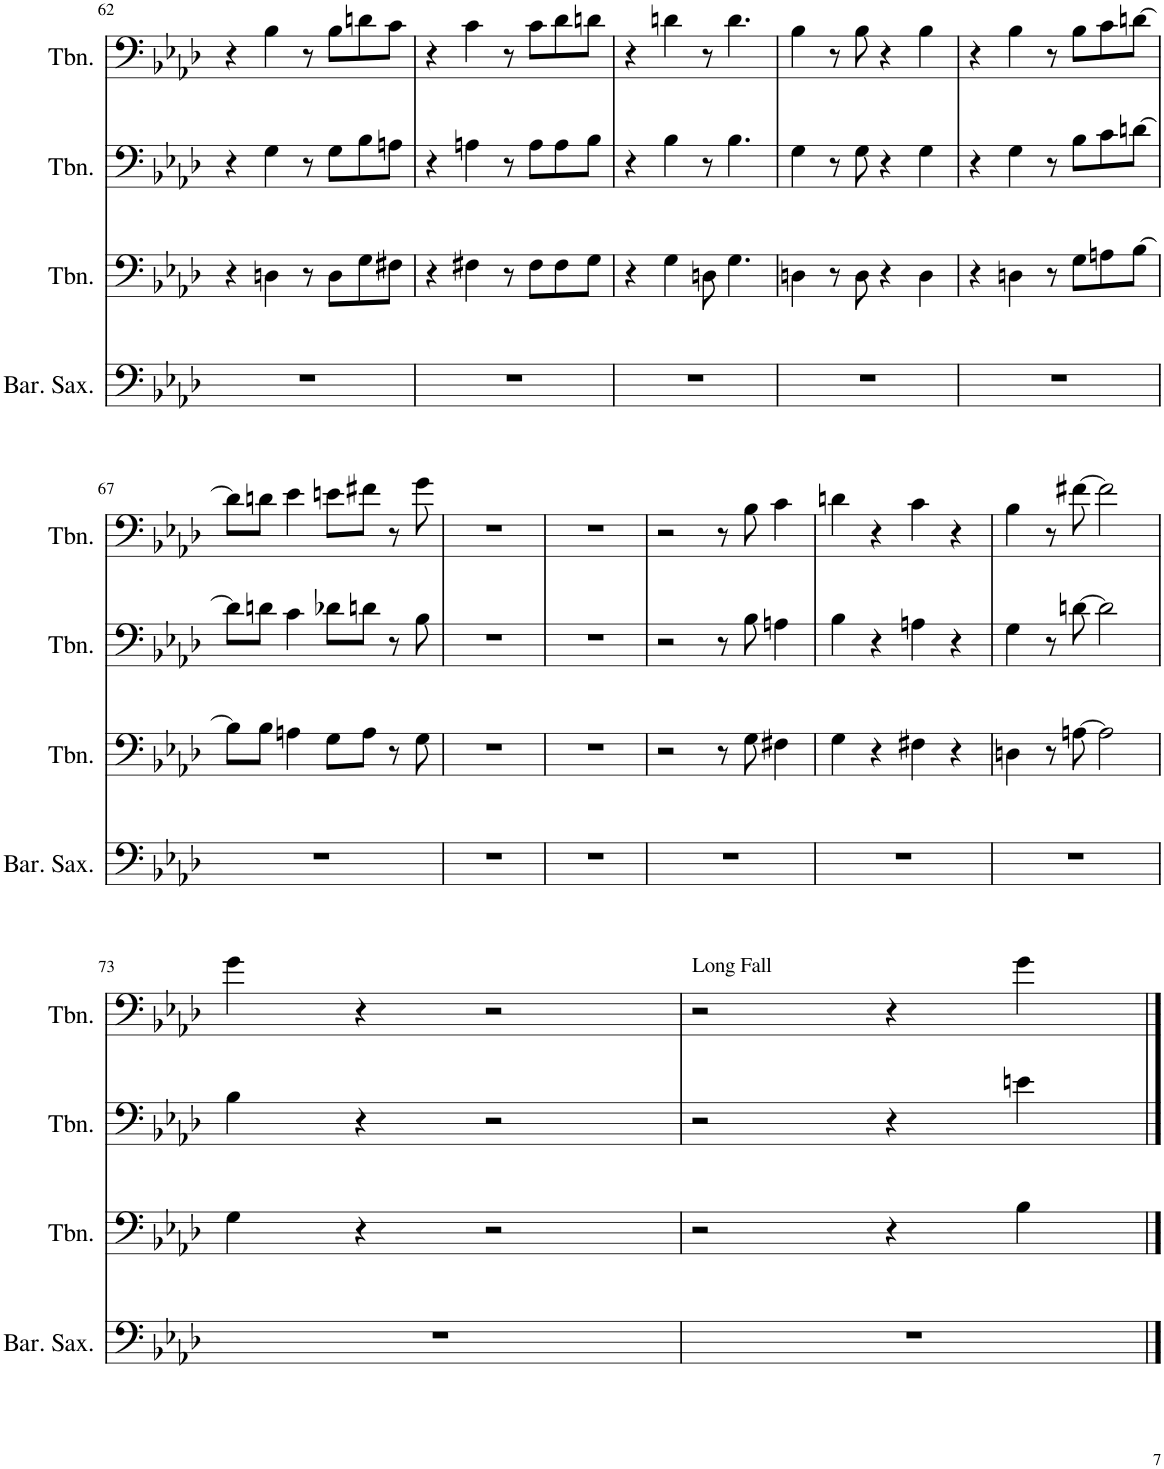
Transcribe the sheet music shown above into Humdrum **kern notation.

**kern	**kern	**kern	**kern
*part4	*part3	*part2	*part1
*staff4	*staff3	*staff2	*staff1
*I"Baritone Saxophone	*I"Trombone	*I"Trombone	*I"Trombone
*I'Bar. Sax.	*I'Tbn.	*I'Tbn.	*I'Tbn.
!!LO:PB:g=z
*clefF4	*clefF4	*clefF4	*clefF4
*ITrd12c21	*	*	*
*k[b-e-a-d-]	*k[b-e-a-d-]	*k[b-e-a-d-]	*k[b-e-a-d-]
*M4/4	*M4/4	*M4/4	*M4/4
=62	=62	=62	=62
1r	4r	4r	4r
.	4Dn\	4G\	4B-\
.	8r	8r	8r
.	8D\L	8G\L	8B-\L
.	8G\	8B-\	8dn\
.	8F#X\J	8An\J	8c\J
=63	=63	=63	=63
1r	4r	4r	4r
.	4F#X\	4An\	4c\
.	8r	8r	8r
.	8F#\L	8A\L	8c\L
.	8F#\	8A\	8d-\
.	8G\J	8B-\J	8dn\J
=64	=64	=64	=64
1r	4r	4r	4r
.	4G\	4B-\	4dn\
.	8Dn\	8r	8r
.	4.G\	4.B-\	4.d\
=65	=65	=65	=65
1r	4Dn\	4G\	4B-\
.	8r	8r	8r
.	8D\	8G\	8B-\
.	4r	4r	4r
.	4D\	4G\	4B-\
=66	=66	=66	=66
1r	4r	4r	4r
.	4Dn\	4G\	4B-\
.	8r	8r	8r
.	8G\L	8B-\L	8B-\L
.	8An\	8c\	8c\
.	[8B-\J	[8dn\J	[8dn\J
!!LO:LB:g=z
=67	=67	=67	=67
1r	8B-\L]	8d\L]	8d\L]
.	8B-\J	8dn\J	8dn\J
.	4An\	4c\	4e-\
.	8G\L	8d-X\L	8en\L
.	8A\J	8dn\J	8f#X\J
.	8r	8r	8r
.	8G\	8B-\	8g\
=68	=68	=68	=68
1r	1r	1r	1r
=69	=69	=69	=69
1r	1r	1r	1r
=70	=70	=70	=70
1r	2r	2r	2r
.	8r	8r	8r
.	8G\	8B-\	8B-\
.	4F#X\	4An\	4c\
=71	=71	=71	=71
1r	4G\	4B-\	4dn\
.	4r	4r	4r
.	4F#X\	4An\	4c\
.	4r	4r	4r
=72	=72	=72	=72
1r	4Dn\	4G\	4B-\
.	8r	8r	8r
.	[8An\	[8dn\	[8f#X\
.	2A\]	2d\]	2f#\]
!!LO:LB:g=z
=73	=73	=73	=73
1r	4G\	4B-\	4g\
.	4r	4r	4r
.	2r	2r	2r
=74	=74	=74	=74
!	!	!	!LO:TX:a:t=Long Fall
1r	2r	2r	2r
.	4r	4r	4r
.	4B-\	4en\	4g\
==	==	==	==
*-	*-	*-	*-
